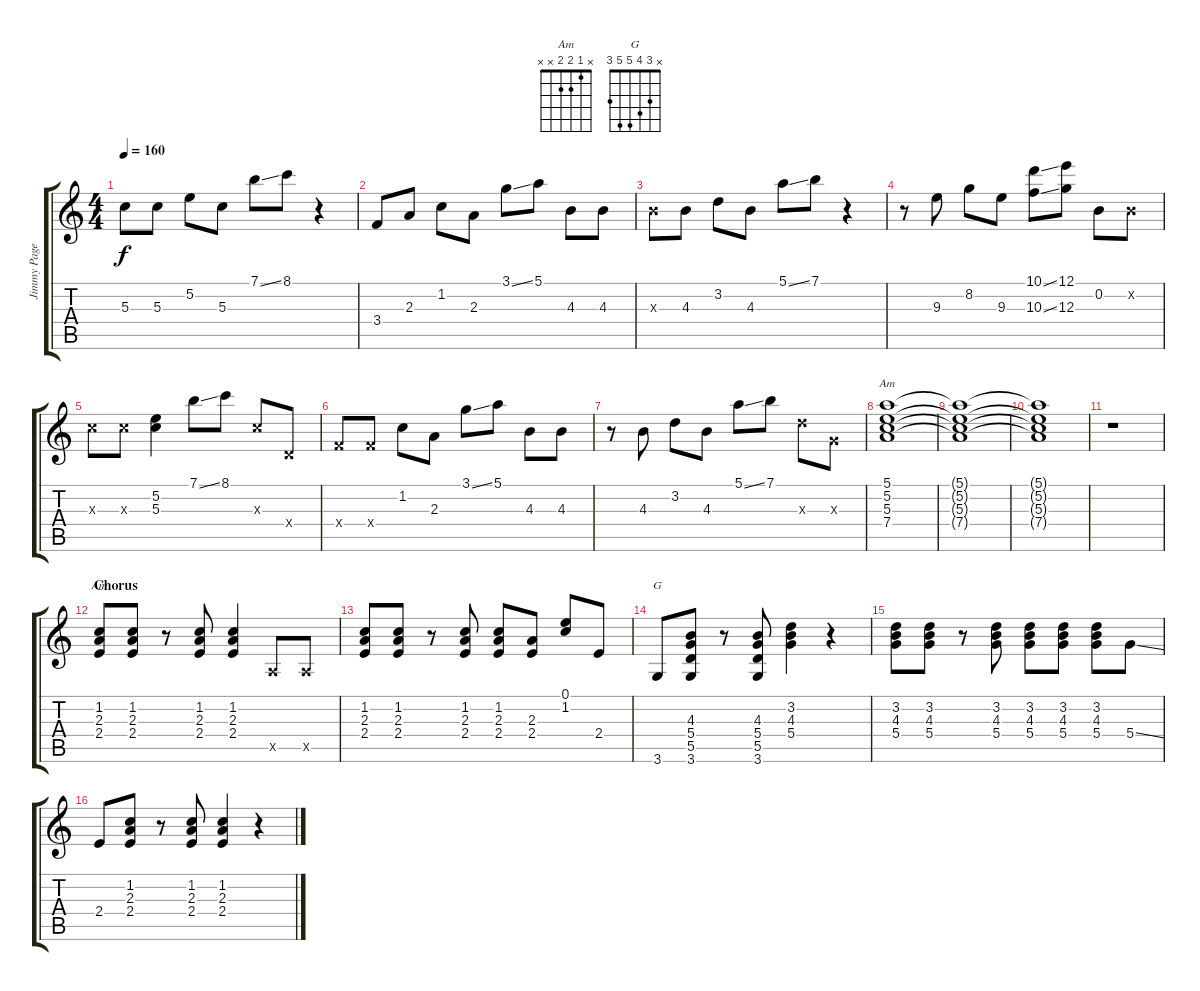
\track ("Jimmy Page - Rhythm Guitar" "Jimmy Page") {instrument electricguitarclean}
\staff {score tabs}
\tuning (E4 B3 G3 D3 A2 E2) {hide}
\chord ("Am" 5 5 5 7 x x) {firstfret 5}
\chord ("Am" x 1 2 2 x x)
\chord ("G" x 3 4 5 5 3)
\ts (4 4)
\tempo 160
\clef g2
\ks c
5.3.8{dy f} 5.3.8 5.2.8 5.3.8 7.1{ss}.8 8.1.8 r.4 |
3.4.8 2.3.8 1.2.8 2.3.8 3.1{ss}.8 5.1.8 4.3.8 4.3.8 |
4.3{x}.8 4.3.8 3.2.8 4.3.8 5.1{ss}.8 7.1.8 r.4 |
r.8 9.3.8 8.2.8 9.3.8 (10.1{ss} 10.3{ss}).8 (12.1 12.3).8 0.2.8 0.2{x}.8 |
5.3{x}.8 5.3{x}.8 (5.2 5.3).4 7.1{ss}.8 8.1.8 5.3{x}.8 0.4{x}.8 |
3.4{x}.8 3.4{x}.8 1.2.8 2.3.8 3.1{ss}.8 5.1.8 4.3.8 4.3.8 |
r.8 4.3.8 3.2.8 4.3.8 5.1{ss}.8 7.1.8 7.3{x}.8 0.3{x}.8 |
(5.1 5.2 5.3 7.4).1{ch "Am"} |
(5.1{t} 5.2{t} 5.3{t} 7.4{t}).1 |
(5.1{t} 5.2{t} 5.3{t} 7.4{t}).1 |
r.1 |
\section ("" "Chorus")
(1.2 2.3 2.4).8{ch "Am"} (1.2 2.3 2.4).8 r.8 (1.2 2.3 2.4).8 (1.2 2.3 2.4).4 0.5{x}.8 0.5{x}.8 |
(1.2 2.3 2.4).8 (1.2 2.3 2.4).8 r.8 (1.2 2.3 2.4).8 (1.2 2.3 2.4).8 (2.3 2.4).8 (0.1 1.2).8 2.4.8 |
3.6.8{ch "G"} (4.3 5.4 5.5 3.6).8 r.8 (4.3 5.4 5.5 3.6).8 (3.2 4.3 5.4).4 r.4 |
(3.2 4.3 5.4).8 (3.2 4.3 5.4).8 r.8 (3.2 4.3 5.4).8 (3.2 4.3 5.4).8 (3.2 4.3 5.4).8 (3.2 4.3 5.4).8 5.4{ss}.8 |
2.4.8 (1.2 2.3 2.4).8 r.8 (1.2 2.3 2.4).8 (1.2 2.3 2.4).4 r.4
